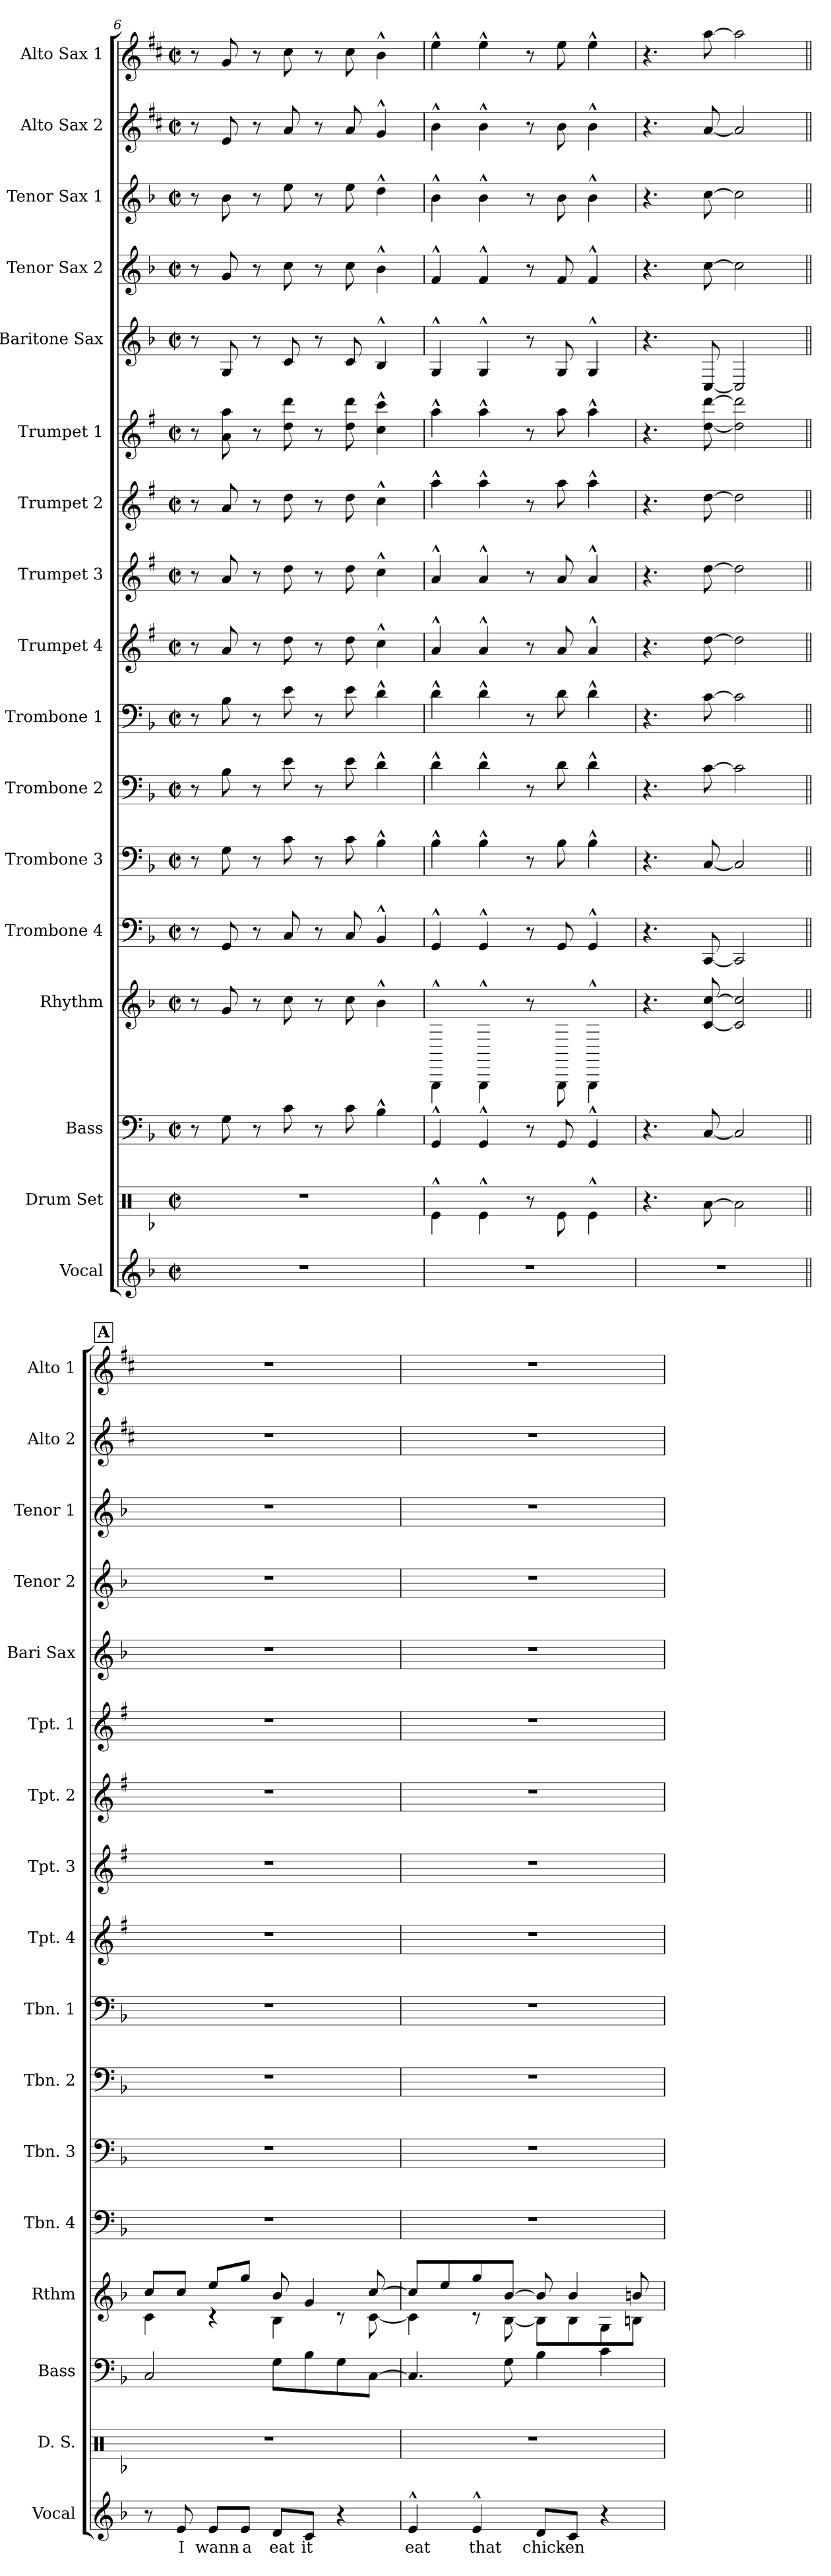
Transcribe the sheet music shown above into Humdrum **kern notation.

**kern	**text	**kern	**kern	**kern	**kern	**kern	**kern	**kern	**kern	**kern	**kern	**kern	**kern	**kern	**kern	**kern	**kern
*part17	*part17	*part16	*part15	*part14	*part13	*part12	*part11	*part10	*part9	*part8	*part7	*part6	*part5	*part4	*part3	*part2	*part1
*staff17	*staff17	*staff16	*staff15	*staff14	*staff13	*staff12	*staff11	*staff10	*staff9	*staff8	*staff7	*staff6	*staff5	*staff4	*staff3	*staff2	*staff1
*I"Vocal	*	*I"Drum Set	*I"Bass	*I"Rhythm	*I"Trombone 4	*I"Trombone 3	*I"Trombone 2	*I"Trombone 1	*I"Trumpet 4	*I"Trumpet 3	*I"Trumpet 2	*I"Trumpet 1	*I"Baritone Sax	*I"Tenor Sax 2	*I"Tenor Sax 1	*I"Alto Sax 2	*I"Alto Sax 1
*I'Vocal	*	*I'D. S.	*I'Bass	*I'Rthm	*I'Tbn. 4	*I'Tbn. 3	*I'Tbn. 2	*I'Tbn. 1	*I'Tpt. 4	*I'Tpt. 3	*I'Tpt. 2	*I'Tpt. 1	*I'Bari Sax	*I'Tenor 2	*I'Tenor 1	*I'Alto 2	*I'Alto 1
*clefG2	*	*clefX	*clefF4	*clefG2	*clefF4	*clefF4	*clefF4	*clefF4	*clefG2	*clefG2	*clefG2	*clefG2	*clefG2	*clefG2	*clefG2	*clefG2	*clefG2
*	*	*	*ITrd7c12	*	*	*	*	*	*ITrd1c2	*ITrd1c2	*ITrd1c2	*ITrd1c2	*ITrd12c21	*ITrd8c14	*ITrd8c14	*ITrd5c9	*ITrd5c9
*k[b-]	*	*k[b-]	*k[b-]	*k[b-]	*k[b-]	*k[b-]	*k[b-]	*k[b-]	*k[b-]	*k[b-]	*k[b-]	*k[b-]	*k[b-]	*k[b-]	*k[b-]	*k[b-]	*k[b-]
*F:	*	*F:	*F:	*F:	*F:	*F:	*F:	*F:	*F:	*F:	*F:	*F:	*F:	*F:	*F:	*F:	*F:
*M2/2	*	*M2/2	*M2/2	*M2/2	*M2/2	*M2/2	*M2/2	*M2/2	*M2/2	*M2/2	*M2/2	*M2/2	*M2/2	*M2/2	*M2/2	*M2/2	*M2/2
*met(c|)	*	*met(c|)	*met(c|)	*met(c|)	*met(c|)	*met(c|)	*met(c|)	*met(c|)	*met(c|)	*met(c|)	*met(c|)	*met(c|)	*met(c|)	*met(c|)	*met(c|)	*met(c|)	*met(c|)
=6	=6	=6	=6	=6	=6	=6	=6	=6	=6	=6	=6	=6	=6	=6	=6	=6	=6
1r	.	1r	8r	8r	8r	8r	8r	8r	8r	8r	8r	8r	8r	8r	8r	8r	8r
.	.	.	8GG\	8g/	8GG/	8G\	8B-\	8B-\	8g/	8g/	8g/	8g\ 8gg\	8GG/	8G/	8B-\	8G/	8B-/
.	.	.	8r	8r	8r	8r	8r	8r	8r	8r	8r	8r	8r	8r	8r	8r	8r
.	.	.	8C\	8cc\	8C/	8c\	8e\	8e\	8cc\	8cc\	8cc\	8cc\ 8ccc\	8C/	8c\	8e\	8c/	8e\
.	.	.	8r	8r	8r	8r	8r	8r	8r	8r	8r	8r	8r	8r	8r	8r	8r
.	.	.	8C\	8cc\	8C/	8c\	8e\	8e\	8cc\	8cc\	8cc\	8cc\ 8ccc\	8C/	8c\	8e\	8c/	8e\
.	.	.	4BB-^^>\	4b-^^>\	4BB-^^>/	4B-^^>\	4d^^>\	4d^^>\	4b-^^>\	4b-^^>\	4b-^^>\	4b-\^^> 4bb-\^^>	4BB-^^>/	4B-^^>\	4d^^>\	4B-^^>/	4d^^>\
=7	=7	=7	=7	=7	=7	=7	=7	=7	=7	=7	=7	=7	=7	=7	=7	=7	=7
1r	.	4Re^^>\	4GGG^^>/	4GGG^^>\	4GG^^>/	4B-^^>\	4d^^>\	4d^^>\	4g^^>/	4g^^>/	4gg^^>\	4gg^^>\	4GG^^>/	4F^^>/	4B-^^>\	4d^^>\	4g^^>\
.	.	4Re^^>\	4GGG^^>/	4GGG^^>\	4GG^^>/	4B-^^>\	4d^^>\	4d^^>\	4g^^>/	4g^^>/	4gg^^>\	4gg^^>\	4GG^^>/	4F^^>/	4B-^^>\	4d^^>\	4g^^>\
.	.	8r	8r	8r	8r	8r	8r	8r	8r	8r	8r	8r	8r	8r	8r	8r	8r
.	.	8Re\	8GGG/	8GGG\	8GG/	8B-\	8d\	8d\	8g/	8g/	8gg\	8gg\	8GG/	8F/	8B-\	8d\	8g\
.	.	4Re^^>\	4GGG^^>/	4GGG^^>\	4GG^^>/	4B-^^>\	4d^^>\	4d^^>\	4g^^>/	4g^^>/	4gg^^>\	4gg^^>\	4GG^^>/	4F^^>/	4B-^^>\	4d^^>\	4g^^>\
=8	=8	=8	=8	=8	=8	=8	=8	=8	=8	=8	=8	=8	=8	=8	=8	=8	=8
1r	.	4.r	4.r	4.r	4.r	4.r	4.r	4.r	4.r	4.r	4.r	4.r	4.r	4.r	4.r	4.r	4.r
.	.	[8Ra\	[8CC/	[8c/ [8cc/	[8CC/	[8C/	[8c\	[8c\	[8cc\	[8cc\	[8cc\	[8cc\ [8ccc\	[8CC/	[8c\	[8c\	[8c/	[8cc\
.	.	2Ra\]	2CC/]	2c/] 2cc/]	2CC/]	2C/]	2c\]	2c\]	2cc\]	2cc\]	2cc\]	2cc\] 2ccc\]	2CC/]	2c\]	2c\]	2c/]	2cc\]
!!LO:PB:g=z
!!LO:REH:place=s1:a:fs=8:t=A
=9||	=9||	=9||	=9||	=9||	=9||	=9||	=9||	=9||	=9||	=9||	=9||	=9||	=9||	=9||	=9||	=9||	=9||
*	*	*	*	*^	*	*	*	*	*	*	*	*	*	*	*	*	*
8r	.	1r	2CC/	8cc/L	4c\	1r	1r	1r	1r	1r	1r	1r	1r	1r	1r	1r	1r	1r
!	!LO:LY:b	!	!	!	!	!	!	!	!	!	!	!	!	!	!	!	!	!
8e/	I	.	.	8cc/J	.	.	.	.	.	.	.	.	.	.	.	.	.	.
!	!LO:LY:b	!	!	!	!	!	!	!	!	!	!	!	!	!	!	!	!	!
8e/L	wann-	.	.	8ee/L	4rc	.	.	.	.	.	.	.	.	.	.	.	.	.
!	!LO:LY:b	!	!	!	!	!	!	!	!	!	!	!	!	!	!	!	!	!
8e/J	-a	.	.	8gg/J	.	.	.	.	.	.	.	.	.	.	.	.	.	.
!	!LO:LY:b	!	!	!	!	!	!	!	!	!	!	!	!	!	!	!	!	!
8d/L	eat	.	8GG\L	8b-/	4B-\	.	.	.	.	.	.	.	.	.	.	.	.	.
!	!LO:LY:b	!	!	!	!	!	!	!	!	!	!	!	!	!	!	!	!	!
8c/J	it	.	8BB-\	4g/	.	.	.	.	.	.	.	.	.	.	.	.	.	.
4r	.	.	8GG\	.	8rc	.	.	.	.	.	.	.	.	.	.	.	.	.
.	.	.	[8CC\J	[>8cc/	[<8c\	.	.	.	.	.	.	.	.	.	.	.	.	.
=10	=10	=10	=10	=10	=10	=10	=10	=10	=10	=10	=10	=10	=10	=10	=10	=10	=10	=10
!	!LO:LY:b	!	!	!	!	!	!	!	!	!	!	!	!	!	!	!	!	!
4e^^>/	eat	1r	4.CC/]	8cc/L]	4c\]	1r	1r	1r	1r	1r	1r	1r	1r	1r	1r	1r	1r	1r
.	.	.	.	8ee/	.	.	.	.	.	.	.	.	.	.	.	.	.	.
!	!LO:LY:b	!	!	!	!	!	!	!	!	!	!	!	!	!	!	!	!	!
4e^^>/	that	.	.	8gg/	8rc	.	.	.	.	.	.	.	.	.	.	.	.	.
.	.	.	8GG\	[>8b-/J	[<8B-\	.	.	.	.	.	.	.	.	.	.	.	.	.
!	!LO:LY:b	!	!	!	!	!	!	!	!	!	!	!	!	!	!	!	!	!
8d/L	chick-	.	4BB-\	8b-/]	8B-\L]	.	.	.	.	.	.	.	.	.	.	.	.	.
!	!LO:LY:b	!	!	!	!	!	!	!	!	!	!	!	!	!	!	!	!	!
8c/J	-en	.	.	4b-/	8B-\	.	.	.	.	.	.	.	.	.	.	.	.	.
4r	.	.	4C\	.	8G\	.	.	.	.	.	.	.	.	.	.	.	.	.
.	.	.	.	8bn/	8Bn\J	.	.	.	.	.	.	.	.	.	.	.	.	.
*	*	*	*	*v	*v	*	*	*	*	*	*	*	*	*	*	*	*	*
=	=	=	=	=	=	=	=	=	=	=	=	=	=	=	=	=	=
*-	*-	*-	*-	*-	*-	*-	*-	*-	*-	*-	*-	*-	*-	*-	*-	*-	*-
